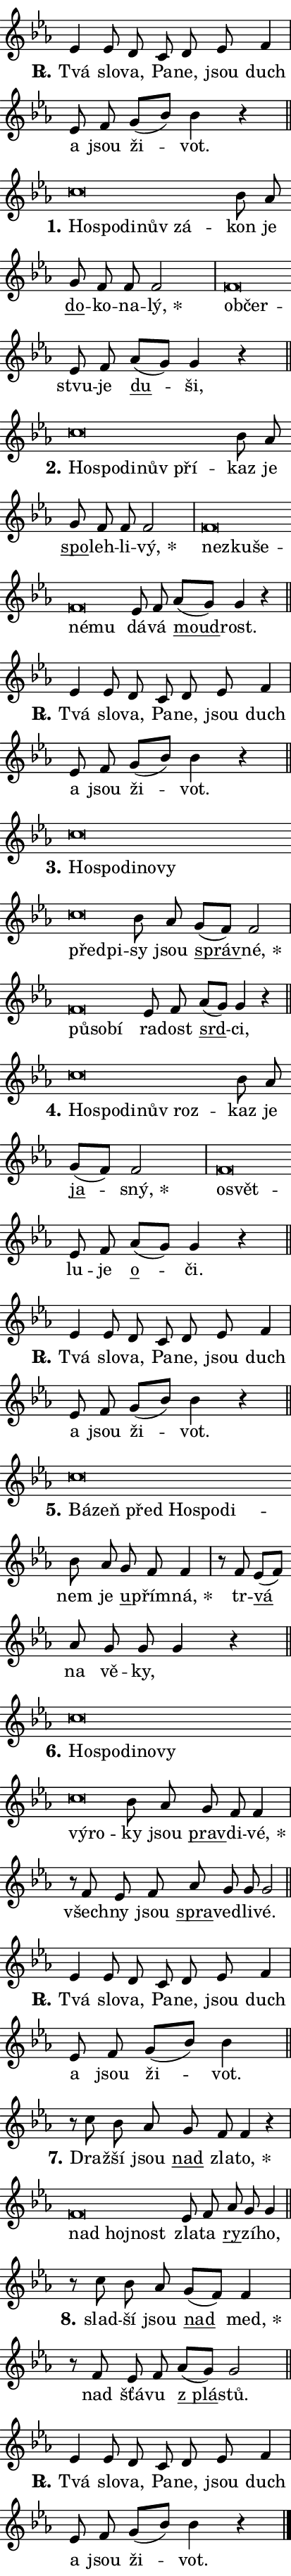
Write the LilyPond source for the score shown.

\version "2.22.1"
\header { tagline = "" }
\paper {
  indent = 0\cm
  top-margin = 0\cm
  right-margin = 0\cm
  bottom-margin = 0\cm
  left-margin = 0\cm
  paper-width = 7\cm
  page-breaking = #ly:one-page-breaking
  system-system-spacing.basic-distance = #11
  score-system-spacing.basic-distance = #11
  ragged-last = ##f
}


%% Author: Thomas Morley
%% https://lists.gnu.org/archive/html/lilypond-user/2020-05/msg00002.html
#(define (line-position grob)
"Returns position of @var[grob} in current system:
   @code{'start}, if at first time-step
   @code{'end}, if at last time-step
   @code{'middle} otherwise
"
  (let* ((col (ly:item-get-column grob))
         (ln (ly:grob-object col 'left-neighbor))
         (rn (ly:grob-object col 'right-neighbor))
         (col-to-check-left (if (ly:grob? ln) ln col))
         (col-to-check-right (if (ly:grob? rn) rn col))
         (break-dir-left
           (and
             (ly:grob-property col-to-check-left 'non-musical #f)
             (ly:item-break-dir col-to-check-left)))
         (break-dir-right
           (and
             (ly:grob-property col-to-check-right 'non-musical #f)
             (ly:item-break-dir col-to-check-right))))
        (cond ((eqv? 1 break-dir-left) 'start)
              ((eqv? -1 break-dir-right) 'end)
              (else 'middle))))

#(define (tranparent-at-line-position vctor)
  (lambda (grob)
  "Relying on @code{line-position} select the relevant enry from @var{vctor}.
Used to determine transparency,"
    (case (line-position grob)
      ((end) (not (vector-ref vctor 0)))
      ((middle) (not (vector-ref vctor 1)))
      ((start) (not (vector-ref vctor 2))))))

noteHeadBreakVisibility =
#(define-music-function (break-visibility)(vector?)
"Makes @code{NoteHead}s transparent relying on @var{break-visibility}"
#{
  \override NoteHead.transparent =
    #(tranparent-at-line-position break-visibility)
#})

#(define delete-ledgers-for-transparent-note-heads
  (lambda (grob)
    "Reads whether a @code{NoteHead} is transparent.
If so this @code{NoteHead} is removed from @code{'note-heads} from
@var{grob}, which is supposed to be @code{LedgerLineSpanner}.
As a result ledgers are not printed for this @code{NoteHead}"
    (let* ((nhds-array (ly:grob-object grob 'note-heads))
           (nhds-list
             (if (ly:grob-array? nhds-array)
                 (ly:grob-array->list nhds-array)
                 '()))
           ;; Relies on the transparent-property being done before
           ;; Staff.LedgerLineSpanner.after-line-breaking is executed.
           ;; This is fragile ...
           (to-keep
             (remove
               (lambda (nhd)
                 (ly:grob-property nhd 'transparent #f))
               nhds-list)))
      ;; TODO find a better method to iterate over grob-arrays, similiar
      ;; to filter/remove etc for lists
      ;; For now rebuilt from scratch
      (set! (ly:grob-object grob 'note-heads)  '())
      (for-each
        (lambda (nhd)
          (ly:pointer-group-interface::add-grob grob 'note-heads nhd))
        to-keep))))

hideNotes = {
  \noteHeadBreakVisibility #begin-of-line-visible
}
unHideNotes = {
  \noteHeadBreakVisibility #all-visible
}

% work-around for resetting accidentals
% https://lilypond.org/doc/v2.23/Documentation/notation/displaying-rhythms#unmetered-music
cadenzaMeasure = {
  \cadenzaOff
  \partial 1024 s1024
  \cadenzaOn
}

#(define-markup-command (accent layout props text) (markup?)
  "Underline accented syllable"
  (interpret-markup layout props
    #{\markup \override #'(offset . 4.3) \underline { #text }#}))

responsum = \markup \concat {
  "R" \hspace #-1.05 \path #0.1 #'((moveto 0 0.07) (lineto 0.9 0.8)) \hspace #0.05 "."
}

\layout {
    \context {
        \Staff
        \remove "Time_signature_engraver"
        \override LedgerLineSpanner.after-line-breaking = #delete-ledgers-for-transparent-note-heads
    }
    \context {
        \Voice {
            \override NoteHead.output-attributes = #'((class . "notehead"))
            \override Hairpin.height = #0.55
        }
    }
    \context {
        \Lyrics {
            \override StanzaNumber.output-attributes = #'((class . "stanzanumber"))
            \override LyricSpace.minimum-distance = #0.9
            \override LyricText.font-name = #"TeX Gyre Schola"
            \override LyricText.font-size = 1
            \override StanzaNumber.font-name = #"TeX Gyre Schola Bold"
            \override StanzaNumber.font-size = 1
        }
    }
}

% magnetic-lyrics.ily
%
%   written by
%     Jean Abou Samra <jean@abou-samra.fr>
%     Werner Lemberg <wl@gnu.org>
%
%   adapted by
%     Jiri Hon <jiri.hon@gmail.com>
%
% Version 2022-Apr-15

% https://www.mail-archive.com/lilypond-user@gnu.org/msg149350.html

#(define (Left_hyphen_pointer_engraver context)
   "Collect syllable-hyphen-syllable occurrences in lyrics and store
them in properties.  This engraver only looks to the left.  For
example, if the lyrics input is @code{foo -- bar}, it does the
following.

@itemize @bullet
@item
Set the @code{text} property of the @code{LyricHyphen} grob between
@q{foo} and @q{bar} to @code{foo}.

@item
Set the @code{left-hyphen} property of the @code{LyricText} grob with
text @q{foo} to the @code{LyricHyphen} grob between @q{foo} and
@q{bar}.
@end itemize

Use this auxiliary engraver in combination with the
@code{lyric-@/text::@/apply-@/magnetic-@/offset!} hook."
   (let ((hyphen #f)
         (text #f))
     (make-engraver
      (acknowledgers
       ((lyric-syllable-interface engraver grob source-engraver)
        (set! text grob)))
      (end-acknowledgers
       ((lyric-hyphen-interface engraver grob source-engraver)
        ;(when (not (grob::has-interface grob 'lyric-space-interface))
          (set! hyphen grob)));)
      ((stop-translation-timestep engraver)
       (when (and text hyphen)
         (ly:grob-set-object! text 'left-hyphen hyphen))
       (set! text #f)
       (set! hyphen #f)))))

#(define (lyric-text::apply-magnetic-offset! grob)
   "If the space between two syllables is less than the value in
property @code{LyricText@/.details@/.squash-threshold}, move the right
syllable to the left so that it gets concatenated with the left
syllable.

Use this function as a hook for
@code{LyricText@/.after-@/line-@/breaking} if the
@code{Left_@/hyphen_@/pointer_@/engraver} is active."
   (let ((hyphen (ly:grob-object grob 'left-hyphen #f)))
     (when hyphen
       (let ((left-text (ly:spanner-bound hyphen LEFT)))
         (when (grob::has-interface left-text 'lyric-syllable-interface)
           (let* ((common (ly:grob-common-refpoint grob left-text X))
                  (this-x-ext (ly:grob-extent grob common X))
                  (left-x-ext
                   (begin
                     ;; Trigger magnetism for left-text.
                     (ly:grob-property left-text 'after-line-breaking)
                     (ly:grob-extent left-text common X)))
                  ;; `delta` is the gap width between two syllables.
                  (delta (- (interval-start this-x-ext)
                            (interval-end left-x-ext)))
                  (details (ly:grob-property grob 'details))
                  (threshold (assoc-get 'squash-threshold details 0.2)))
             (when (< delta threshold)
               (let* (;; We have to manipulate the input text so that
                      ;; ligatures crossing syllable boundaries are not
                      ;; disabled.  For languages based on the Latin
                      ;; script this is essentially a beautification.
                      ;; However, for non-Western scripts it can be a
                      ;; necessity.
                      (lt (ly:grob-property left-text 'text))
                      (rt (ly:grob-property grob 'text))
                      (is-space (grob::has-interface hyphen 'lyric-space-interface))
                      (space (if is-space " " ""))
                      (space-markup (grob-interpret-markup grob " "))
                      (space-size (interval-length (ly:stencil-extent space-markup X)))
                      (extra-delta (if is-space space-size 0))
                      ;; Append new syllable.
                      (ltrt-space (if (and (string? lt) (string? rt))
                                (string-append lt space rt)
                                (make-concat-markup (list lt space rt))))
                      ;; Right-align `ltrt` to the right side.
                      (ltrt-space-markup (grob-interpret-markup
                               grob
                               (make-translate-markup
                                (cons (interval-length this-x-ext) 0)
                                (make-right-align-markup ltrt-space)))))
                 (begin
                   ;; Don't print `left-text`.
                   (ly:grob-set-property! left-text 'stencil #f)
                   ;; Set text and stencil (which holds all collected
                   ;; syllables so far) and shift it to the left.
                   (ly:grob-set-property! grob 'text ltrt-space)
                   (ly:grob-set-property! grob 'stencil ltrt-space-markup)
                   (ly:grob-translate-axis! grob (- (- delta extra-delta)) X))))))))))


#(define (lyric-hyphen::displace-bounds-first grob)
   ;; Make very sure this callback isn't triggered too early.
   (let ((left (ly:spanner-bound grob LEFT))
         (right (ly:spanner-bound grob RIGHT)))
     (ly:grob-property left 'after-line-breaking)
     (ly:grob-property right 'after-line-breaking)
     (ly:lyric-hyphen::print grob)))

squashThreshold = #0.4

\layout {
  \context {
    \Lyrics
    \consists #Left_hyphen_pointer_engraver
    \override LyricText.after-line-breaking =
      #lyric-text::apply-magnetic-offset!
    \override LyricHyphen.stencil = #lyric-hyphen::displace-bounds-first
    \override LyricText.details.squash-threshold = \squashThreshold
    \override LyricHyphen.minimum-distance = 0
    \override LyricHyphen.minimum-length = \squashThreshold
  }
}

squash = \override LyricText.details.squash-threshold = 9999
unSquash = \override LyricText.details.squash-threshold = \squashThreshold

left = \override LyricText.self-alignment-X = #LEFT
unLeft = \revert LyricText.self-alignment-X

starOffset = #(lambda (grob) 
                (let ((x_offset (ly:self-alignment-interface::aligned-on-x-parent grob)))
                  (if (= x_offset 0) 0 (+ x_offset 1.2))))

star = #(define-music-function (syllable)(string?)
"Append star separator at the end of a syllable"
#{
  \once \override LyricText.X-offset = #starOffset
  \lyricmode { \markup {
    #syllable
    \override #'((font-name . "TeX Gyre Schola Bold")) \hspace #0.2 \lower #0.65 \larger "*"
  } }
#})

starAccent = #(define-music-function (syllable)(string?)
"Append star separator at the end of a syllable and make accent"
#{
  \once \override LyricText.X-offset = #starOffset
  \lyricmode { \markup {
    \accent #syllable
    \override #'((font-name . "TeX Gyre Schola Bold")) \hspace #0.2 \lower #0.65 \larger "*"
  } }
#})

breath = #(define-music-function (syllable)(string?)
"Append breathing indicator at the end of a syllable"
#{
  \lyricmode { \markup { #syllable "+" } }
#})

optionalBreath = #(define-music-function (syllable)(string?)
"Append optional breathing indicator at the end of a syllable"
#{
  \lyricmode { \markup { #syllable "(+)" } }
#})


\score {
    <<
        \new Voice = "melody" { \cadenzaOn \key es \major \relative { es'4 es8 d c d es f4 \cadenzaMeasure \bar "|" es8 f \bar "" g[( bes)] bes4 r \cadenzaMeasure \bar "||" \break }
\relative { c''\breve*1/16 \hideNotes \breve*1/16 \bar "" \breve*1/16 \bar "" \breve*1/16 \breve*1/16 \bar "" \unHideNotes bes8 as \bar "" g f f f2 \cadenzaMeasure \bar "|" f\breve*1/16 \hideNotes \breve*1/16 \bar "" \unHideNotes es8 f \bar "" as[( g)] g4 r \cadenzaMeasure \bar "||" \break }
\relative { c''\breve*1/16 \hideNotes \breve*1/16 \bar "" \breve*1/16 \bar "" \breve*1/16 \breve*1/16 \bar "" \unHideNotes bes8 as \bar "" g f f f2 \cadenzaMeasure \bar "|" f\breve*1/16 \hideNotes \breve*1/16 \bar "" \breve*1/16 \bar "" \breve*1/16 \breve*1/16 \bar "" \unHideNotes es8 f \bar "" as[( g)] g4 r \cadenzaMeasure \bar "||" \break }
\relative { es'4 es8 d c d es f4 \cadenzaMeasure \bar "|" es8 f \bar "" g[( bes)] bes4 r \cadenzaMeasure \bar "||" \break }
\relative { c''\breve*1/16 \hideNotes \breve*1/16 \bar "" \breve*1/16 \bar "" \breve*1/16 \bar "" \breve*1/16 \bar "" \breve*1/16 \breve*1/16 \bar "" \unHideNotes bes8 as \bar "" g[( f)] f2 \cadenzaMeasure \bar "|" f\breve*1/16 \hideNotes \breve*1/16 \breve*1/16 \bar "" \unHideNotes es8 f \bar "" as[( g)] g4 r \cadenzaMeasure \bar "||" \break }
\relative { c''\breve*1/16 \hideNotes \breve*1/16 \bar "" \breve*1/16 \bar "" \breve*1/16 \breve*1/16 \bar "" \unHideNotes bes8 as \bar "" g[( f)] f2 \cadenzaMeasure \bar "|" f\breve*1/16 \hideNotes \breve*1/16 \bar "" \unHideNotes es8 f \bar "" as[( g)] g4 r \cadenzaMeasure \bar "||" \break }
\relative { es'4 es8 d c d es f4 \cadenzaMeasure \bar "|" es8 f \bar "" g[( bes)] bes4 r \cadenzaMeasure \bar "||" \break }
\relative { c''\breve*1/16 \hideNotes \breve*1/16 \bar "" \breve*1/16 \bar "" \breve*1/16 \bar "" \breve*1/16 \breve*1/16 \bar "" \unHideNotes bes8 as \bar "" g f f4 \cadenzaMeasure \bar "|" r8 f es8[( f)] \bar "" as g g g4 r \cadenzaMeasure \bar "||" \break }
\relative { c''\breve*1/16 \hideNotes \breve*1/16 \bar "" \breve*1/16 \bar "" \breve*1/16 \bar "" \breve*1/16 \bar "" \breve*1/16 \breve*1/16 \bar "" \unHideNotes bes8 as \bar "" g f f4 \cadenzaMeasure \bar "|" r8 f es8 f \bar "" as g g g2 \cadenzaMeasure \bar "||" \break }
\relative { es'4 es8 d c d es f4 \cadenzaMeasure \bar "|" es8 f \bar "" g[( bes)] bes4 \cadenzaMeasure \bar "||" \break }
\relative { r8 c'' bes8 as \bar "" g f f4 r \cadenzaMeasure \bar "|" f\breve*1/16 \hideNotes \breve*1/16 \breve*1/16 \bar "" \unHideNotes es8 f \bar "" as g g4 \cadenzaMeasure \bar "||" \break }
\relative { r8 c'' bes8 as \bar "" g[( f)] f4 \cadenzaMeasure \bar "|" r8 f es8 f \bar "" as[( g)] g2 \cadenzaMeasure \bar "||" \break }
\relative { es'4 es8 d c d es f4 \cadenzaMeasure \bar "|" es8 f \bar "" g[( bes)] bes4 r \cadenzaMeasure \bar "||" \break } \bar "|." }
        \new Lyrics \lyricsto "melody" { \lyricmode { \set stanza = \responsum
Tvá slo -- va, Pa -- ne, jsou duch a jsou ži -- vot.
\set stanza = "1."
\left Ho -- \squash spo -- di -- nův zá -- \unLeft \unSquash kon je \markup \accent do -- ko -- na -- \star lý, \left ob -- \squash čer -- \unLeft \unSquash stvu -- je \markup \accent du -- ši,
\set stanza = "2."
\left Ho -- \squash spo -- di -- nův pří -- \unLeft \unSquash kaz je \markup \accent spo -- leh -- li -- \star vý, \left ne -- \squash zku -- še -- né -- mu \unLeft \unSquash dá -- vá \markup \accent moud -- rost.
\set stanza = \responsum
Tvá slo -- va, Pa -- ne, jsou duch a jsou ži -- vot.
\set stanza = "3."
\left Ho -- \squash spo -- di -- no -- vy před -- pi -- \unLeft \unSquash sy jsou \markup \accent správ -- \star né, \left pů -- \squash so -- bí \unLeft \unSquash ra -- dost \markup \accent srd -- ci,
\set stanza = "4."
\left Ho -- \squash spo -- di -- nův roz -- \unLeft \unSquash kaz je \markup \accent ja -- \star sný, \left o -- \squash svět -- \unLeft \unSquash lu -- je \markup \accent o -- či.
\set stanza = \responsum
Tvá slo -- va, Pa -- ne, jsou duch a jsou ži -- vot.
\set stanza = "5."
\left Bá -- \squash zeň před Ho -- spo -- di -- \unLeft \unSquash nem je \markup \accent u -- přím -- \star ná, tr -- \markup \accent vá na vě -- ky, \repeat unfold 1 { \skip 1 }
\set stanza = "6."
\left Ho -- \squash spo -- di -- no -- vy vý -- ro -- \unLeft \unSquash ky jsou \markup \accent prav -- di -- \star vé, všech -- ny jsou \markup \accent spra -- ved -- li -- vé.
\set stanza = \responsum
Tvá slo -- va, Pa -- ne, jsou duch a jsou ži -- vot.
\set stanza = "7."
Draž -- ší jsou \markup \accent nad zla -- \star to, \left nad \squash hoj -- nost \unLeft \unSquash zla -- ta \markup \accent ry -- zí -- ho,
\set stanza = "8."
slad -- ší jsou \markup \accent nad \star med, nad šťá -- vu \markup \accent "z plá" -- stů.
\set stanza = \responsum
Tvá slo -- va, Pa -- ne, jsou duch a jsou ži -- vot. } }
    >>
    \layout {}
}
